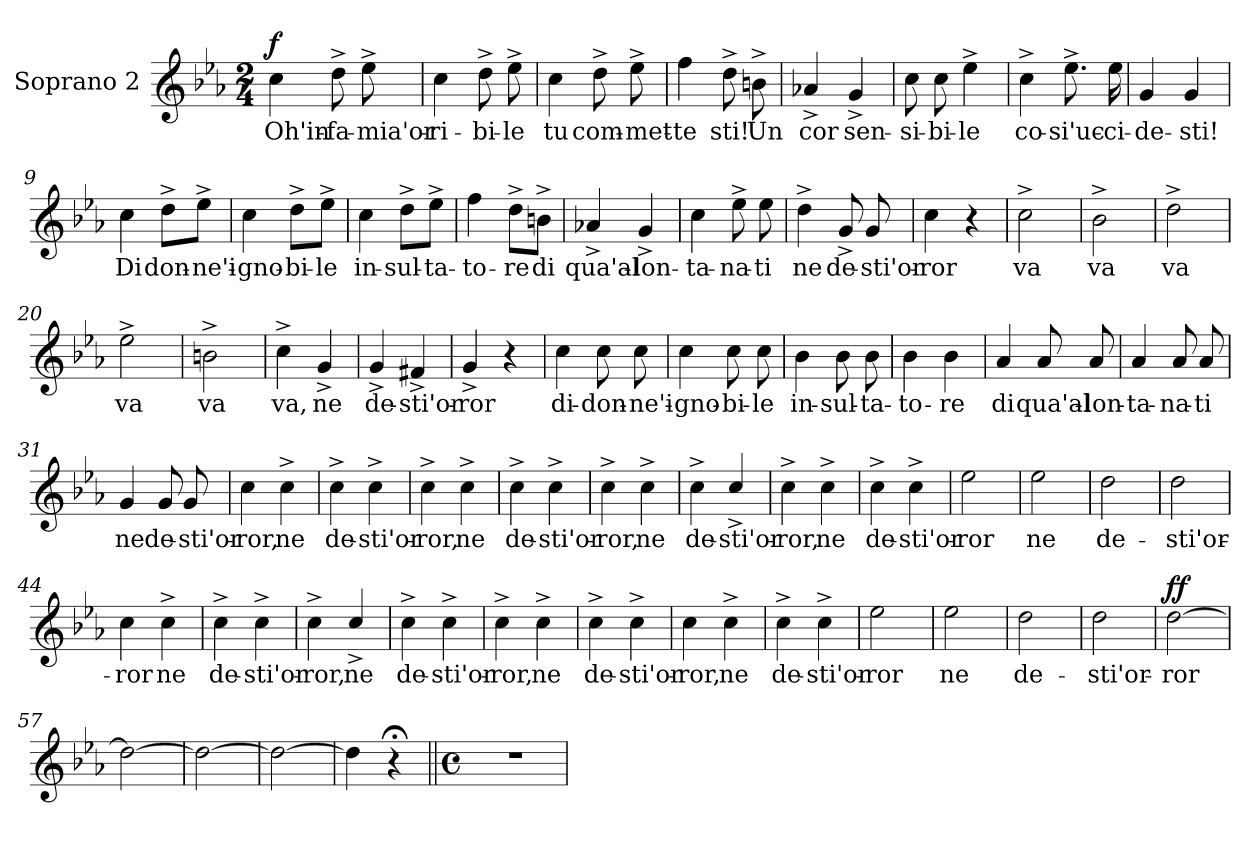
**kern	**text	**dynam
*part1	*part1	*part1
*staff1	*staff1	*staff1
*I"Soprano 2	*	*
*I'S.2	*	*
*clefG2	*	*
*k[b-e-a-]	*	*
*E-:	*	*
*M2/4	*	*
=1	=1	=1
!	!	!LO:DY:b
4cc\	Oh'in-	f
8dd^\	-fa-	.
8ee-^\	-mia'or-	.
=2	=2	=2
4cc\	-ri-	.
8dd^\	-bi-	.
8ee-^\	-le	.
=3	=3	=3
4cc\	tu	.
8dd^\	com-	.
8ee-^\	-met-	.
=4	=4	=4
4ff\	-te	.
8dd^\	sti!	.
8bn^\	Un	.
=5	=5	=5
4a-X^/	cor	.
4g^/	sen-	.
=6	=6	=6
8cc\	-si-	.
8cc\	-bi-	.
4ee-^\	-le	.
!!LO:PB:g=z
=7	=7	=7
4cc^\	co-	.
8.ee-^\	-si'uc-	.
16ee-\	-ci-	.
=8	=8	=8
4g/	-de-	.
4g/	-sti!	.
=9	=9	=9
4cc\	Di	.
8dd^\L	don-	.
8ee-^\J	-ne'i-	.
=10	=10	=10
4cc\	-gno-	.
8dd^\L	-bi-	.
8ee-^\J	-le	.
=11	=11	=11
4cc\	in-	.
8dd^\L	-sul-	.
8ee-^\J	-ta-	.
=12	=12	=12
4ff\	-to-	.
8dd^\L	-re	.
8bn^\J	di	.
=13	=13	=13
4a-X^/	qua'al-	.
4g^/	-lon-	.
!!LO:PB:g=z
=14	=14	=14
4cc\	-ta-	.
8ee-^\	-na-	.
8ee-\	-ti	.
=15	=15	=15
4dd^\	ne	.
8g^/	de-	.
8g/	-sti'or-	.
=16	=16	=16
4cc\	-ror	.
4r	.	.
=17	=17	=17
2cc^\	va	.
=18	=18	=18
2b-^\	va	.
=19	=19	=19
2dd^\	va	.
=20	=20	=20
2ee-^\	va	.
=21	=21	=21
2bn^\	va	.
=22	=22	=22
4cc^\	va,	.
4g^/	ne	.
=23	=23	=23
4g^/	de-	.
4f#X^/	-sti'or-	.
=24	=24	=24
4g^/	-ror	.
4r	.	.
!!LO:PB:g=z
=25	=25	=25
4cc\	di-	.
8cc\	-don-	.
8cc\	-ne'i-	.
=26	=26	=26
4cc\	-gno-	.
8cc\	-bi-	.
8cc\	-le	.
=27	=27	=27
4b-\	in-	.
8b-\	-sul-	.
8b-\	-ta-	.
=28	=28	=28
4b-\	-to-	.
4b-\	-re	.
=29	=29	=29
4a-/	di	.
8a-/	qua'al-	.
8a-/	-lon-	.
=30	=30	=30
4a-/	-ta-	.
8a-/	-na-	.
8a-/	-ti	.
=31	=31	=31
4g/	ne	.
8g/	de-	.
8g/	-sti'or-	.
!!LO:PB:g=z
=32	=32	=32
4cc\	-ror,	.
4cc^\	ne	.
=33	=33	=33
4cc^\	de-	.
4cc^\	-sti'or-	.
=34	=34	=34
4cc^\	-ror,	.
4cc^\	ne	.
=35	=35	=35
4cc^\	de-	.
4cc^\	-sti'or-	.
=36	=36	=36
4cc^\	-ror,	.
4cc^\	ne	.
=37	=37	=37
4cc^\	de-	.
4cc^/	-sti'or-	.
=38	=38	=38
4cc^\	-ror,	.
4cc^\	ne	.
=39	=39	=39
4cc^\	de-	.
4cc^\	-sti'or-	.
!!LO:PB:g=z
=40	=40	=40
2ee-\	-ror	.
=41	=41	=41
2ee-\	ne	.
=42	=42	=42
2dd\	de-	.
=43	=43	=43
2dd\	-sti'or-	.
=44	=44	=44
4cc\	-ror	.
4cc^\	ne	.
=45	=45	=45
4cc^\	de-	.
4cc^\	-sti'or-	.
=46	=46	=46
4cc^\	-ror,	.
4cc^/	ne	.
=47	=47	=47
4cc^\	de-	.
4cc^\	-sti'or-	.
=48	=48	=48
4cc^\	-ror,	.
4cc^\	ne	.
!!LO:PB:g=z
=49	=49	=49
4cc^\	de-	.
4cc^\	-sti'or-	.
=50	=50	=50
4cc\	-ror,	.
4cc^\	ne	.
=51	=51	=51
4cc^\	de-	.
4cc^\	-sti'or-	.
=52	=52	=52
2ee-\	-ror	.
=53	=53	=53
2ee-\	ne	.
=54	=54	=54
2dd\	de-	.
=55	=55	=55
2dd\	-sti'or-	.
=56	=56	=56
!	!	!LO:DY:b
[2dd\	-ror	ff
=57	=57	=57
2dd\_	.	.
!!LO:PB:g=z
=58	=58	=58
2dd\_	.	.
=59	=59	=59
2dd\_	.	.
=60	=60	=60
4dd\]	.	.
4r;<	.	.
!!LO:LB:g=z
=61||	=61||	=61||
*M4/4	*	*
*met(c)	*	*
1r	.	.
=	=	=
*-	*-	*-
